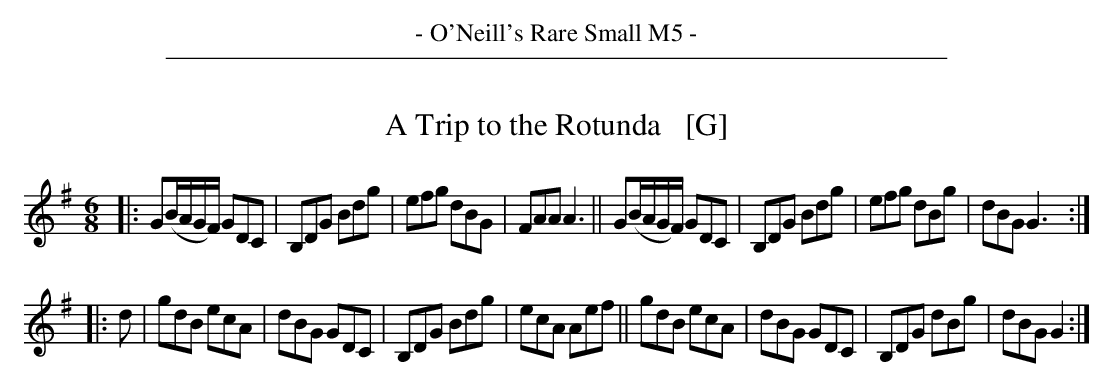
X:1
T: A Trip to the Rotunda   [G]
M: 6/8
L: 1/8
K: G
|:\
G(B/A/G/F/) GDC | B,DG Bdg | efg dBG | FAA A3 ||\
G(B/A/G/F/) GDC | B,DG Bdg | efg dBg | dBG G3 ::
d |\
gdB ecA | dBG GDC | B,DG Bdg | ecA Aef ||\
gdB ecA | dBG GDC | B,DG dBg | dBG G2 :|
